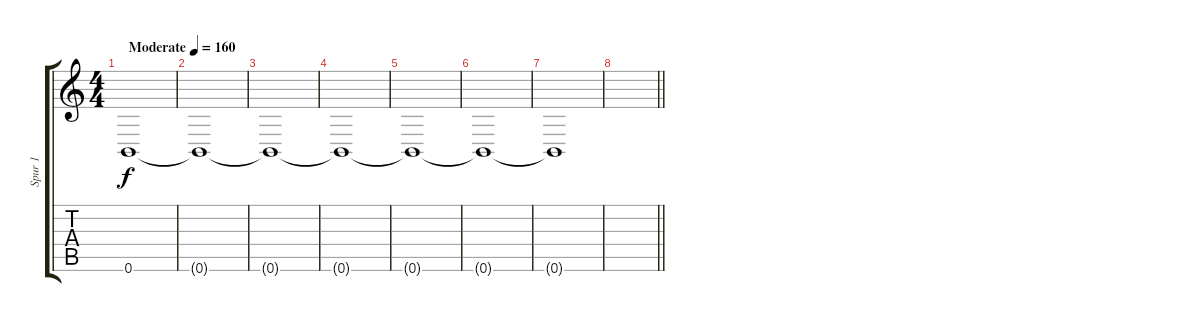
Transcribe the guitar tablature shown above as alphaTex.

\track ("Spur 1" "Spur 1") {instrument distortionguitar}
\staff {score tabs}
\tuning (B3 Gb3 D3 A2 E2 B1) {hide}
\ts (4 4)
\tempo (160 "Moderate")
\clef g2
\ks c
0.6.1{dy f volume 7 instrument distortionguitar} |
0.6{t}.1 |
0.6{t}.1 |
0.6{t}.1 |
0.6{t}.1{volume 3} |
0.6{t}.1 |
0.6{t}.1 |
\barLineRight lightlight
